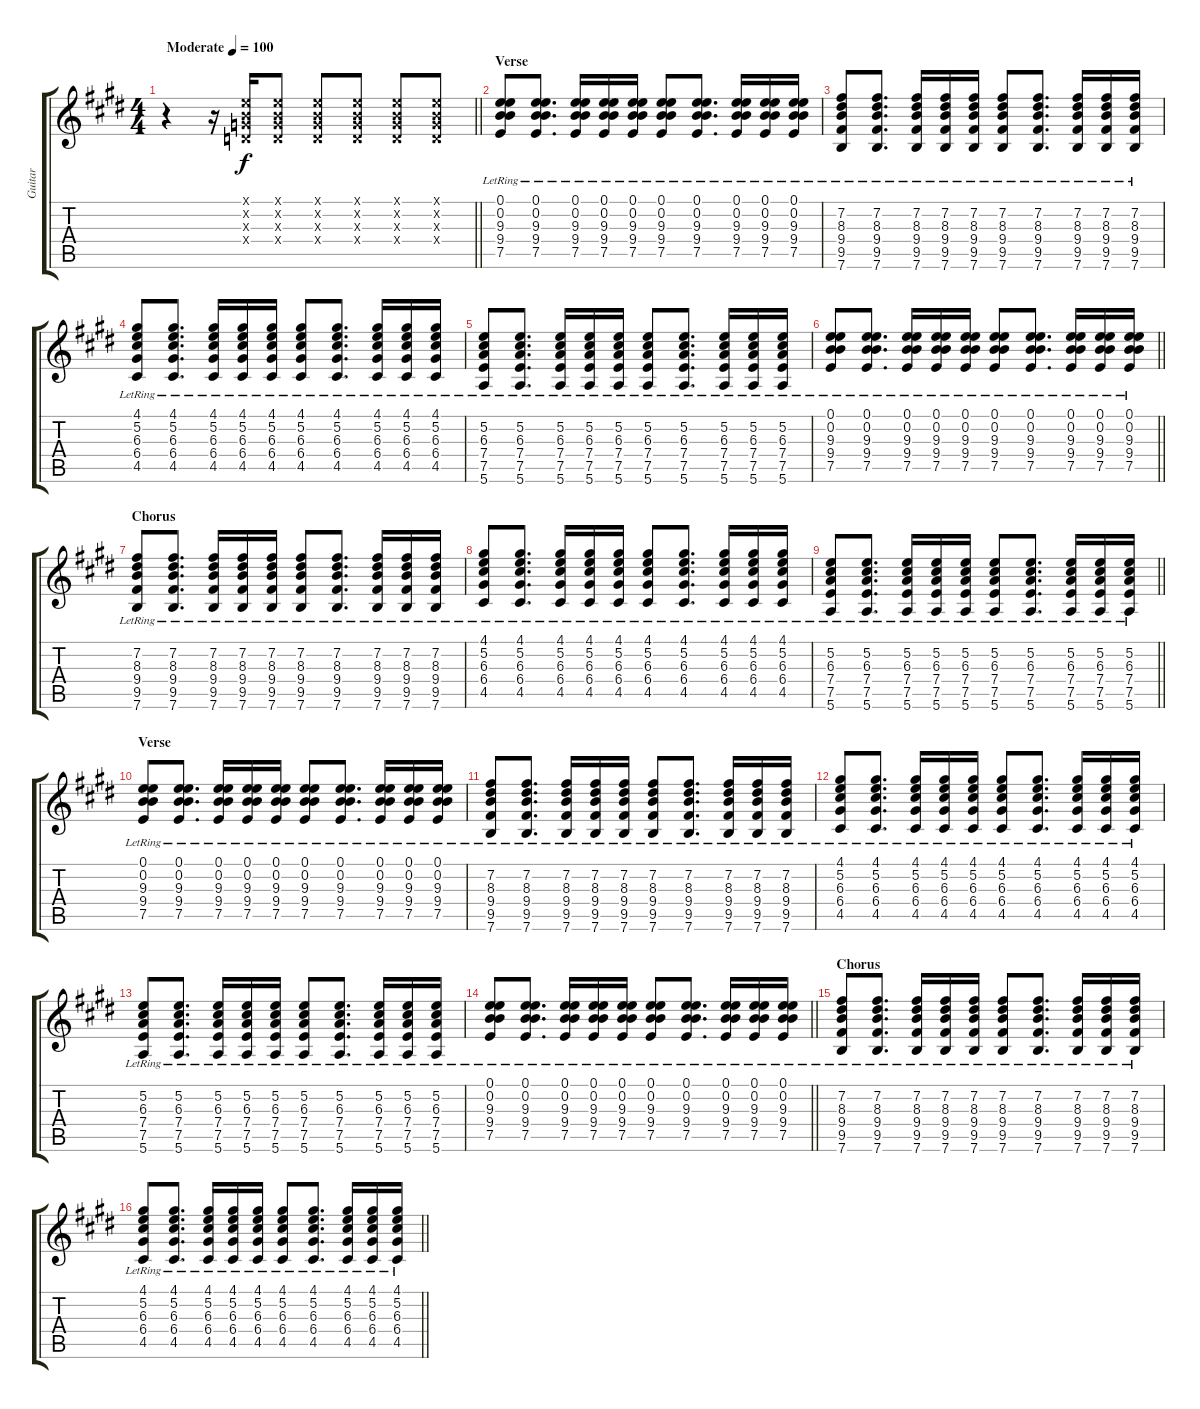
\track ("Guitar" "Guitar") {instrument acousticguitarsteel}
\staff {score tabs}
\tuning (E4 B3 G3 D3 A2 E2) {hide}
\ts (4 4)
\tempo (100 "Moderate")
\clef g2
\barLineRight lightlight
\ks e
r.4{dy f instrument acousticguitarsteel} r.16 (0.1{x} 0.2{x} 0.3{x} 0.4{x}).16 (0.1{x} 0.2{x} 0.3{x} 0.4{x}).8 (0.1{x} 0.2{x} 0.3{x} 0.4{x}).8 (0.1{x} 0.2{x} 0.3{x} 0.4{x}).8 (0.1{x} 0.2{x} 0.3{x} 0.4{x}).8 (0.1{x} 0.2{x} 0.3{x} 0.4{x}).8 |
\section ("" "Verse")
(0.1{lr} 0.2{lr} 9.3{lr} 9.4{lr} 7.5{lr}).8 (0.1{lr} 0.2{lr} 9.3{lr} 9.4{lr} 7.5{lr}).8{d} (0.1{lr} 0.2{lr} 9.3{lr} 9.4{lr} 7.5{lr}).16 (0.1{lr} 0.2{lr} 9.3{lr} 9.4{lr} 7.5{lr}).16 (0.1{lr} 0.2{lr} 9.3{lr} 9.4{lr} 7.5{lr}).16 (0.1{lr} 0.2{lr} 9.3{lr} 9.4{lr} 7.5{lr}).8 (0.1{lr} 0.2{lr} 9.3{lr} 9.4{lr} 7.5{lr}).8{d} (0.1{lr} 0.2{lr} 9.3{lr} 9.4{lr} 7.5{lr}).16 (0.1{lr} 0.2{lr} 9.3{lr} 9.4{lr} 7.5{lr}).16 (0.1{lr} 0.2{lr} 9.3{lr} 9.4{lr} 7.5{lr}).16 |
(7.2{lr} 8.3{lr} 9.4{lr} 9.5{lr} 7.6{lr}).8 (7.2{lr} 8.3{lr} 9.4{lr} 9.5{lr} 7.6{lr}).8{d} (7.2{lr} 8.3{lr} 9.4{lr} 9.5{lr} 7.6{lr}).16 (7.2{lr} 8.3{lr} 9.4{lr} 9.5{lr} 7.6{lr}).16 (7.2{lr} 8.3{lr} 9.4{lr} 9.5{lr} 7.6{lr}).16 (7.2{lr} 8.3{lr} 9.4{lr} 9.5{lr} 7.6{lr}).8 (7.2{lr} 8.3{lr} 9.4{lr} 9.5{lr} 7.6{lr}).8{d} (7.2{lr} 8.3{lr} 9.4{lr} 9.5{lr} 7.6{lr}).16 (7.2{lr} 8.3{lr} 9.4{lr} 9.5{lr} 7.6{lr}).16 (7.2{lr} 8.3{lr} 9.4{lr} 9.5{lr} 7.6{lr}).16 |
(4.1{lr} 5.2{lr} 6.3{lr} 6.4{lr} 4.5{lr}).8 (4.1{lr} 5.2{lr} 6.3{lr} 6.4{lr} 4.5{lr}).8{d} (4.1{lr} 5.2{lr} 6.3{lr} 6.4{lr} 4.5{lr}).16 (4.1{lr} 5.2{lr} 6.3{lr} 6.4{lr} 4.5{lr}).16 (4.1{lr} 5.2{lr} 6.3{lr} 6.4{lr} 4.5{lr}).16 (4.1{lr} 5.2{lr} 6.3{lr} 6.4{lr} 4.5{lr}).8 (4.1{lr} 5.2{lr} 6.3{lr} 6.4{lr} 4.5{lr}).8{d} (4.1{lr} 5.2{lr} 6.3{lr} 6.4{lr} 4.5{lr}).16 (4.1{lr} 5.2{lr} 6.3{lr} 6.4{lr} 4.5{lr}).16 (4.1{lr} 5.2{lr} 6.3{lr} 6.4{lr} 4.5{lr}).16 |
(5.2{lr} 6.3{lr} 7.4{lr} 7.5{lr} 5.6{lr}).8 (5.2{lr} 6.3{lr} 7.4{lr} 7.5{lr} 5.6{lr}).8{d} (5.2{lr} 6.3{lr} 7.4{lr} 7.5{lr} 5.6{lr}).16 (5.2{lr} 6.3{lr} 7.4{lr} 7.5{lr} 5.6{lr}).16 (5.2{lr} 6.3{lr} 7.4{lr} 7.5{lr} 5.6{lr}).16 (5.2{lr} 6.3{lr} 7.4{lr} 7.5{lr} 5.6{lr}).8 (5.2{lr} 6.3{lr} 7.4{lr} 7.5{lr} 5.6{lr}).8{d} (5.2{lr} 6.3{lr} 7.4{lr} 7.5{lr} 5.6{lr}).16 (5.2{lr} 6.3{lr} 7.4{lr} 7.5{lr} 5.6{lr}).16 (5.2{lr} 6.3{lr} 7.4{lr} 7.5{lr} 5.6{lr}).16 |
\barLineRight lightlight
(0.1{lr} 0.2{lr} 9.3{lr} 9.4{lr} 7.5{lr}).8 (0.1{lr} 0.2{lr} 9.3{lr} 9.4{lr} 7.5{lr}).8{d} (0.1{lr} 0.2{lr} 9.3{lr} 9.4{lr} 7.5{lr}).16 (0.1{lr} 0.2{lr} 9.3{lr} 9.4{lr} 7.5{lr}).16 (0.1{lr} 0.2{lr} 9.3{lr} 9.4{lr} 7.5{lr}).16 (0.1{lr} 0.2{lr} 9.3{lr} 9.4{lr} 7.5{lr}).8 (0.1{lr} 0.2{lr} 9.3{lr} 9.4{lr} 7.5{lr}).8{d} (0.1{lr} 0.2{lr} 9.3{lr} 9.4{lr} 7.5{lr}).16 (0.1{lr} 0.2{lr} 9.3{lr} 9.4{lr} 7.5{lr}).16 (0.1{lr} 0.2{lr} 9.3{lr} 9.4{lr} 7.5{lr}).16 |
\section ("" "Chorus")
(7.2{lr} 8.3{lr} 9.4{lr} 9.5{lr} 7.6{lr}).8 (7.2{lr} 8.3{lr} 9.4{lr} 9.5{lr} 7.6{lr}).8{d} (7.2{lr} 8.3{lr} 9.4{lr} 9.5{lr} 7.6{lr}).16 (7.2{lr} 8.3{lr} 9.4{lr} 9.5{lr} 7.6{lr}).16 (7.2{lr} 8.3{lr} 9.4{lr} 9.5{lr} 7.6{lr}).16 (7.2{lr} 8.3{lr} 9.4{lr} 9.5{lr} 7.6{lr}).8 (7.2{lr} 8.3{lr} 9.4{lr} 9.5{lr} 7.6{lr}).8{d} (7.2{lr} 8.3{lr} 9.4{lr} 9.5{lr} 7.6{lr}).16 (7.2{lr} 8.3{lr} 9.4{lr} 9.5{lr} 7.6{lr}).16 (7.2{lr} 8.3{lr} 9.4{lr} 9.5{lr} 7.6{lr}).16 |
(4.1{lr} 5.2{lr} 6.3{lr} 6.4{lr} 4.5{lr}).8 (4.1{lr} 5.2{lr} 6.3{lr} 6.4{lr} 4.5{lr}).8{d} (4.1{lr} 5.2{lr} 6.3{lr} 6.4{lr} 4.5{lr}).16 (4.1{lr} 5.2{lr} 6.3{lr} 6.4{lr} 4.5{lr}).16 (4.1{lr} 5.2{lr} 6.3{lr} 6.4{lr} 4.5{lr}).16 (4.1{lr} 5.2{lr} 6.3{lr} 6.4{lr} 4.5{lr}).8 (4.1{lr} 5.2{lr} 6.3{lr} 6.4{lr} 4.5{lr}).8{d} (4.1{lr} 5.2{lr} 6.3{lr} 6.4{lr} 4.5{lr}).16 (4.1{lr} 5.2{lr} 6.3{lr} 6.4{lr} 4.5{lr}).16 (4.1{lr} 5.2{lr} 6.3{lr} 6.4{lr} 4.5{lr}).16 |
\barLineRight lightlight
(5.2{lr} 6.3{lr} 7.4{lr} 7.5{lr} 5.6{lr}).8 (5.2{lr} 6.3{lr} 7.4{lr} 7.5{lr} 5.6{lr}).8{d} (5.2{lr} 6.3{lr} 7.4{lr} 7.5{lr} 5.6{lr}).16 (5.2{lr} 6.3{lr} 7.4{lr} 7.5{lr} 5.6{lr}).16 (5.2{lr} 6.3{lr} 7.4{lr} 7.5{lr} 5.6{lr}).16 (5.2{lr} 6.3{lr} 7.4{lr} 7.5{lr} 5.6{lr}).8 (5.2{lr} 6.3{lr} 7.4{lr} 7.5{lr} 5.6{lr}).8{d} (5.2{lr} 6.3{lr} 7.4{lr} 7.5{lr} 5.6{lr}).16 (5.2{lr} 6.3{lr} 7.4{lr} 7.5{lr} 5.6{lr}).16 (5.2{lr} 6.3{lr} 7.4{lr} 7.5{lr} 5.6{lr}).16 |
\section ("" "Verse")
(0.1{lr} 0.2{lr} 9.3{lr} 9.4{lr} 7.5{lr}).8 (0.1{lr} 0.2{lr} 9.3{lr} 9.4{lr} 7.5{lr}).8{d} (0.1{lr} 0.2{lr} 9.3{lr} 9.4{lr} 7.5{lr}).16 (0.1{lr} 0.2{lr} 9.3{lr} 9.4{lr} 7.5{lr}).16 (0.1{lr} 0.2{lr} 9.3{lr} 9.4{lr} 7.5{lr}).16 (0.1{lr} 0.2{lr} 9.3{lr} 9.4{lr} 7.5{lr}).8 (0.1{lr} 0.2{lr} 9.3{lr} 9.4{lr} 7.5{lr}).8{d} (0.1{lr} 0.2{lr} 9.3{lr} 9.4{lr} 7.5{lr}).16 (0.1{lr} 0.2{lr} 9.3{lr} 9.4{lr} 7.5{lr}).16 (0.1{lr} 0.2{lr} 9.3{lr} 9.4{lr} 7.5{lr}).16 |
(7.2{lr} 8.3{lr} 9.4{lr} 9.5{lr} 7.6{lr}).8 (7.2{lr} 8.3{lr} 9.4{lr} 9.5{lr} 7.6{lr}).8{d} (7.2{lr} 8.3{lr} 9.4{lr} 9.5{lr} 7.6{lr}).16 (7.2{lr} 8.3{lr} 9.4{lr} 9.5{lr} 7.6{lr}).16 (7.2{lr} 8.3{lr} 9.4{lr} 9.5{lr} 7.6{lr}).16 (7.2{lr} 8.3{lr} 9.4{lr} 9.5{lr} 7.6{lr}).8 (7.2{lr} 8.3{lr} 9.4{lr} 9.5{lr} 7.6{lr}).8{d} (7.2{lr} 8.3{lr} 9.4{lr} 9.5{lr} 7.6{lr}).16 (7.2{lr} 8.3{lr} 9.4{lr} 9.5{lr} 7.6{lr}).16 (7.2{lr} 8.3{lr} 9.4{lr} 9.5{lr} 7.6{lr}).16 |
(4.1{lr} 5.2{lr} 6.3{lr} 6.4{lr} 4.5{lr}).8 (4.1{lr} 5.2{lr} 6.3{lr} 6.4{lr} 4.5{lr}).8{d} (4.1{lr} 5.2{lr} 6.3{lr} 6.4{lr} 4.5{lr}).16 (4.1{lr} 5.2{lr} 6.3{lr} 6.4{lr} 4.5{lr}).16 (4.1{lr} 5.2{lr} 6.3{lr} 6.4{lr} 4.5{lr}).16 (4.1{lr} 5.2{lr} 6.3{lr} 6.4{lr} 4.5{lr}).8 (4.1{lr} 5.2{lr} 6.3{lr} 6.4{lr} 4.5{lr}).8{d} (4.1{lr} 5.2{lr} 6.3{lr} 6.4{lr} 4.5{lr}).16 (4.1{lr} 5.2{lr} 6.3{lr} 6.4{lr} 4.5{lr}).16 (4.1{lr} 5.2{lr} 6.3{lr} 6.4{lr} 4.5{lr}).16 |
(5.2{lr} 6.3{lr} 7.4{lr} 7.5{lr} 5.6{lr}).8 (5.2{lr} 6.3{lr} 7.4{lr} 7.5{lr} 5.6{lr}).8{d} (5.2{lr} 6.3{lr} 7.4{lr} 7.5{lr} 5.6{lr}).16 (5.2{lr} 6.3{lr} 7.4{lr} 7.5{lr} 5.6{lr}).16 (5.2{lr} 6.3{lr} 7.4{lr} 7.5{lr} 5.6{lr}).16 (5.2{lr} 6.3{lr} 7.4{lr} 7.5{lr} 5.6{lr}).8 (5.2{lr} 6.3{lr} 7.4{lr} 7.5{lr} 5.6{lr}).8{d} (5.2{lr} 6.3{lr} 7.4{lr} 7.5{lr} 5.6{lr}).16 (5.2{lr} 6.3{lr} 7.4{lr} 7.5{lr} 5.6{lr}).16 (5.2{lr} 6.3{lr} 7.4{lr} 7.5{lr} 5.6{lr}).16 |
\barLineRight lightlight
(0.1{lr} 0.2{lr} 9.3{lr} 9.4{lr} 7.5{lr}).8 (0.1{lr} 0.2{lr} 9.3{lr} 9.4{lr} 7.5{lr}).8{d} (0.1{lr} 0.2{lr} 9.3{lr} 9.4{lr} 7.5{lr}).16 (0.1{lr} 0.2{lr} 9.3{lr} 9.4{lr} 7.5{lr}).16 (0.1{lr} 0.2{lr} 9.3{lr} 9.4{lr} 7.5{lr}).16 (0.1{lr} 0.2{lr} 9.3{lr} 9.4{lr} 7.5{lr}).8 (0.1{lr} 0.2{lr} 9.3{lr} 9.4{lr} 7.5{lr}).8{d} (0.1{lr} 0.2{lr} 9.3{lr} 9.4{lr} 7.5{lr}).16 (0.1{lr} 0.2{lr} 9.3{lr} 9.4{lr} 7.5{lr}).16 (0.1{lr} 0.2{lr} 9.3{lr} 9.4{lr} 7.5{lr}).16 |
\section ("" "Chorus")
(7.2{lr} 8.3{lr} 9.4{lr} 9.5{lr} 7.6{lr}).8 (7.2{lr} 8.3{lr} 9.4{lr} 9.5{lr} 7.6{lr}).8{d} (7.2{lr} 8.3{lr} 9.4{lr} 9.5{lr} 7.6{lr}).16 (7.2{lr} 8.3{lr} 9.4{lr} 9.5{lr} 7.6{lr}).16 (7.2{lr} 8.3{lr} 9.4{lr} 9.5{lr} 7.6{lr}).16 (7.2{lr} 8.3{lr} 9.4{lr} 9.5{lr} 7.6{lr}).8 (7.2{lr} 8.3{lr} 9.4{lr} 9.5{lr} 7.6{lr}).8{d} (7.2{lr} 8.3{lr} 9.4{lr} 9.5{lr} 7.6{lr}).16 (7.2{lr} 8.3{lr} 9.4{lr} 9.5{lr} 7.6{lr}).16 (7.2{lr} 8.3{lr} 9.4{lr} 9.5{lr} 7.6{lr}).16 |
\barLineRight lightlight
(4.1{lr} 5.2{lr} 6.3{lr} 6.4{lr} 4.5{lr}).8 (4.1{lr} 5.2{lr} 6.3{lr} 6.4{lr} 4.5{lr}).8{d} (4.1{lr} 5.2{lr} 6.3{lr} 6.4{lr} 4.5{lr}).16 (4.1{lr} 5.2{lr} 6.3{lr} 6.4{lr} 4.5{lr}).16 (4.1{lr} 5.2{lr} 6.3{lr} 6.4{lr} 4.5{lr}).16 (4.1{lr} 5.2{lr} 6.3{lr} 6.4{lr} 4.5{lr}).8 (4.1{lr} 5.2{lr} 6.3{lr} 6.4{lr} 4.5{lr}).8{d} (4.1{lr} 5.2{lr} 6.3{lr} 6.4{lr} 4.5{lr}).16 (4.1{lr} 5.2{lr} 6.3{lr} 6.4{lr} 4.5{lr}).16 (4.1{lr} 5.2{lr} 6.3{lr} 6.4{lr} 4.5{lr}).16
